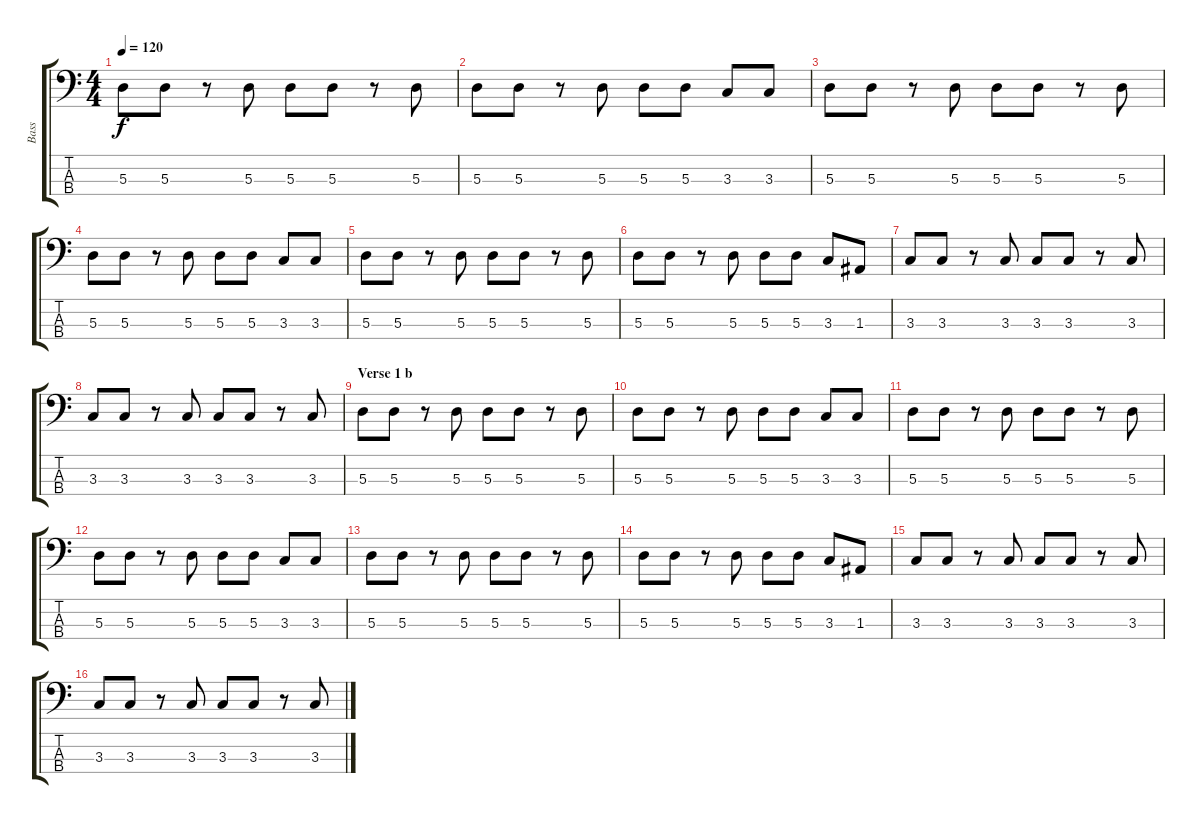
\track ("Bass" "Bass") {instrument electricbassfinger}
\staff {score tabs}
\tuning (G2 D2 A1 E1) {hide}
\ts (4 4)
\tempo 120
\clef f4
\ks c
5.3.8{dy f} 5.3.8 r.8 5.3.8 5.3.8 5.3.8 r.8 5.3.8 |
5.3.8 5.3.8 r.8 5.3.8 5.3.8 5.3.8 3.3.8 3.3.8 |
5.3.8 5.3.8 r.8 5.3.8 5.3.8 5.3.8 r.8 5.3.8 |
5.3.8 5.3.8 r.8 5.3.8 5.3.8 5.3.8 3.3.8 3.3.8 |
5.3.8 5.3.8 r.8 5.3.8 5.3.8 5.3.8 r.8 5.3.8 |
5.3.8 5.3.8 r.8 5.3.8 5.3.8 5.3.8 3.3.8 1.3.8 |
3.3.8 3.3.8 r.8 3.3.8 3.3.8 3.3.8 r.8 3.3.8 |
3.3.8 3.3.8 r.8 3.3.8 3.3.8 3.3.8 r.8 3.3.8 |
\section ("" "Verse 1 b")
5.3.8 5.3.8 r.8 5.3.8 5.3.8 5.3.8 r.8 5.3.8 |
5.3.8 5.3.8 r.8 5.3.8 5.3.8 5.3.8 3.3.8 3.3.8 |
5.3.8 5.3.8 r.8 5.3.8 5.3.8 5.3.8 r.8 5.3.8 |
5.3.8 5.3.8 r.8 5.3.8 5.3.8 5.3.8 3.3.8 3.3.8 |
5.3.8 5.3.8 r.8 5.3.8 5.3.8 5.3.8 r.8 5.3.8 |
5.3.8 5.3.8 r.8 5.3.8 5.3.8 5.3.8 3.3.8 1.3.8 |
3.3.8 3.3.8 r.8 3.3.8 3.3.8 3.3.8 r.8 3.3.8 |
3.3.8 3.3.8 r.8 3.3.8 3.3.8 3.3.8 r.8 3.3.8
